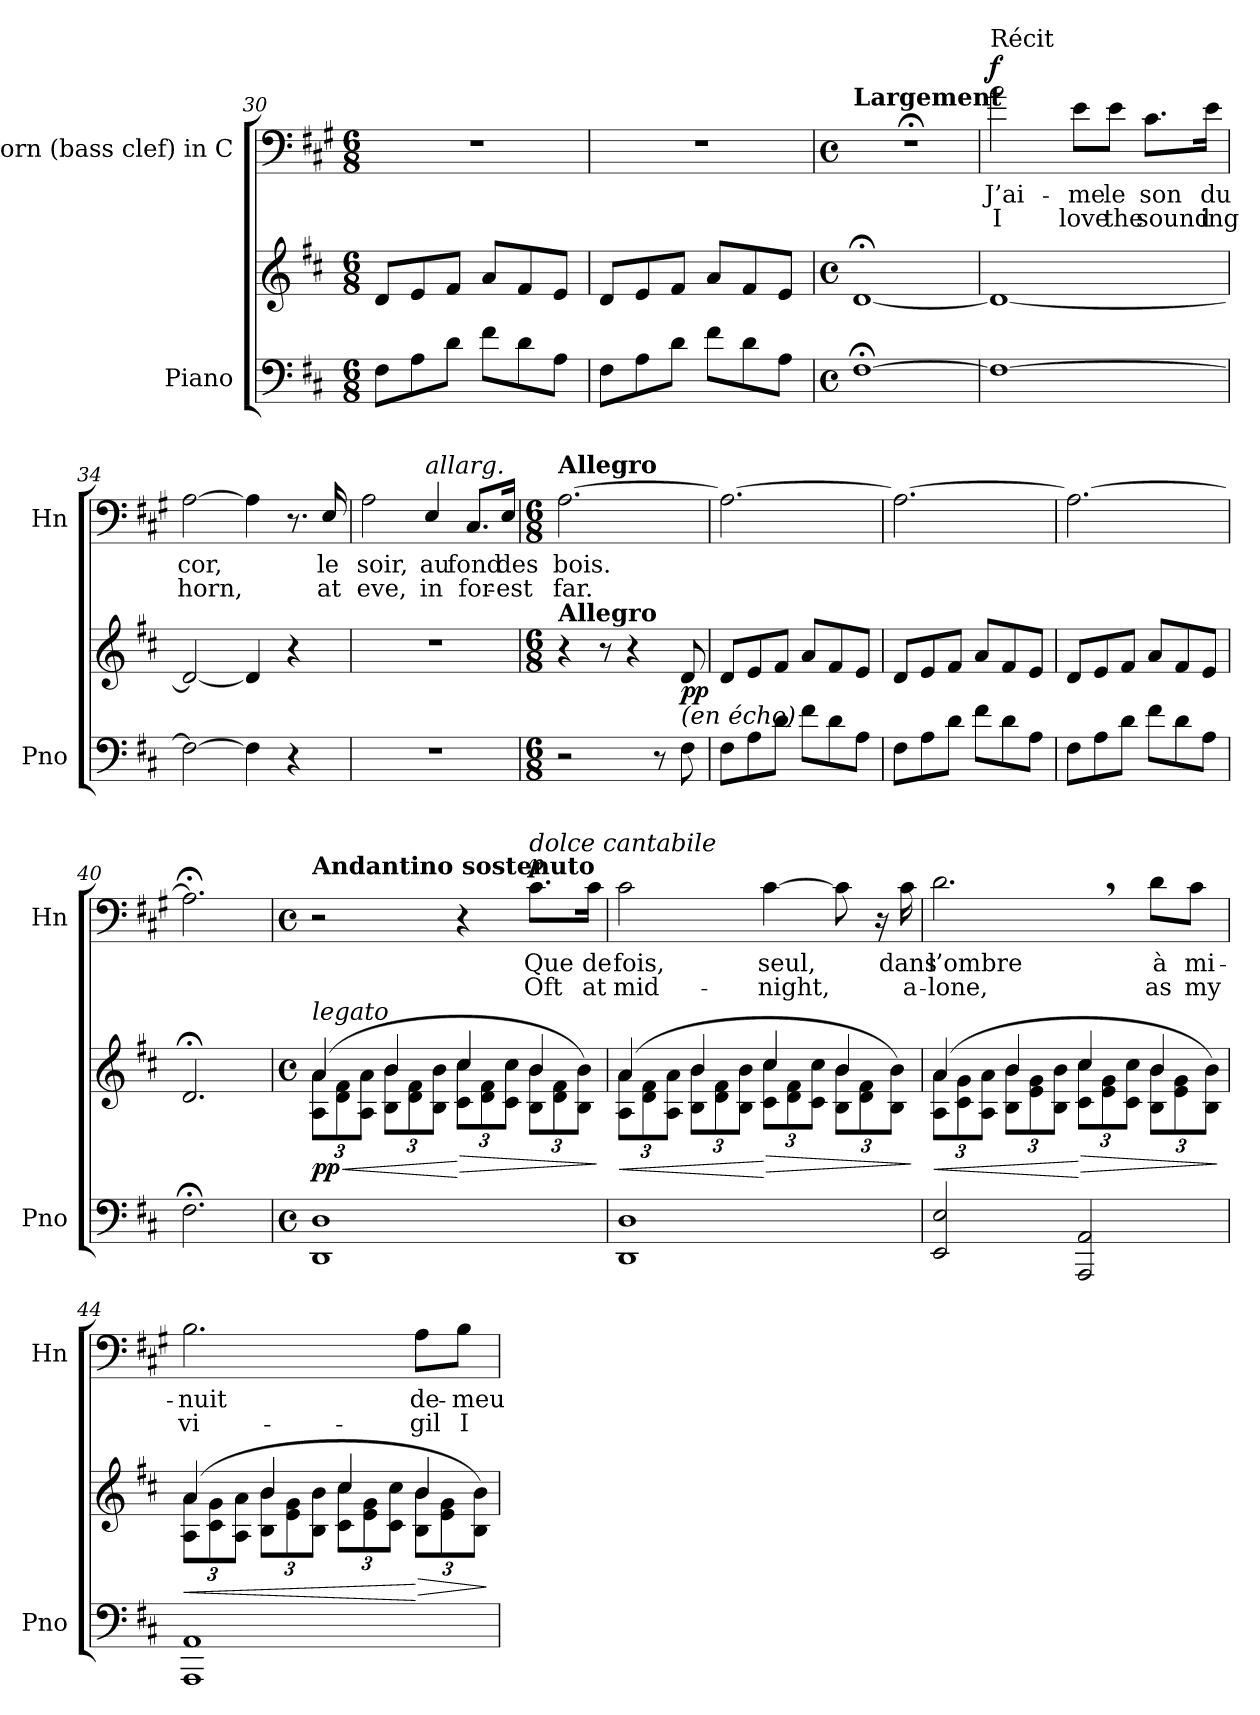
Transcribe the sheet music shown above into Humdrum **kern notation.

**kern	**kern	**dynam	**kern	**text	**text	**dynam
*part2	*part2	*part2	*part1	*part1	*part1	*part1
*staff3	*staff2	*staff2/3	*staff1	*staff1	*staff1	*staff1
*I"Piano	*	*	*I"Horn (bass clef) in C	*	*	*
*I'Pno	*	*	*I'Hn	*	*	*
*clefF4	*clefG2	*	*clefF4	*	*	*
*	*	*	*ITrd4c7	*	*	*
*k[f#c#]	*k[f#c#]	*	*k[f#c#]	*	*	*
*M6/8	*M6/8	*	*M6/8	*	*	*
=30	=30	=30	=30	=30	=30	=30
8F#\L	8d/L	.	2.r	.	.	.
8A\	8e/	.	.	.	.	.
8d\J	8f#/J	.	.	.	.	.
8f#\L	8a/L	.	.	.	.	.
8d\	8f#/	.	.	.	.	.
8A\J	8e/J	.	.	.	.	.
=31	=31	=31	=31	=31	=31	=31
8F#\L	8d/L	.	2.r	.	.	.
8A\	8e/	.	.	.	.	.
8d\J	8f#/J	.	.	.	.	.
8f#\L	8a/L	.	.	.	.	.
8d\	8f#/	.	.	.	.	.
8A\J	8e/J	.	.	.	.	.
!!LO:LB:g=z
=32	=32	=32	=32	=32	=32	=32
*M4/4	*M4/4	*	*M4/4	*	*	*
*met(c)	*met(c)	*	*met(c)	*	*	*
!	!	!	!LO:TX:a:B:t=Largement	!	!	!
[1F#;<	[1d;<	.	1r;<	.	.	.
=33	=33	=33	=33	=33	=33	=33
!	!	!	!LO:TX:a:t=Récit	!	!	!
!	!	!	!	!LO:LY:b	!LO:LY:b	!LO:DY:a
1F#_	1d_	.	2d\	J’ai-	I	f
!	!	!	!	!LO:LY:b	!LO:LY:b	!
.	.	.	8A\L	-me	love	.
!	!	!	!	!LO:LY:b	!LO:LY:b	!
.	.	.	8A\J	le	the	.
!	!	!	!	!LO:LY:b	!LO:LY:b	!
.	.	.	8.F#\L	son	sound-	.
!	!	!	!	!LO:LY:b	!LO:LY:b	!
.	.	.	16A\Jk	du	-ing	.
=34	=34	=34	=34	=34	=34	=34
!	!	!	!	!LO:LY:b	!LO:LY:b	!
2F#\_	2d/_	.	[2D\	cor,	horn,	.
4F#\]	4d/]	.	4D\]	.	.	.
4r	4r	.	8.r	.	.	.
!	!	!	!	!LO:LY:b	!LO:LY:b	!
.	.	.	16AA/	le	at	.
=35	=35	=35	=35	=35	=35	=35
!	!	!	!	!LO:LY:b	!LO:LY:b	!
1r	1r	.	2D\	soir,	eve,	.
!	!	!	!LO:TX:a:i:t=allarg.	!	!	!
!	!	!	!	!LO:LY:b	!LO:LY:b	!
.	.	.	4AA/	au	in	.
!	!	!	!	!LO:LY:b	!LO:LY:b	!
.	.	.	8.FF#/L	fond	for-	.
!	!	!	!	!LO:LY:b	!LO:LY:b	!
.	.	.	16AA/Jk	des	-est	.
!!LO:PB:g=z
=36	=36	=36	=36	=36	=36	=36
*M6/8	*M6/8	*	*M6/8	*	*	*
!	!	!	!LO:TX:a:B:t=Allegro	!	!	!
!	!LO:TX:a:B:t=Allegro	!	!	!	!	!
!	!	!	!	!LO:LY:b	!LO:LY:b	!
2r	4r	.	[2.D\	bois.	far.	.
.	8r	.	.	.	.	.
.	4r	.	.	.	.	.
8r	.	.	.	.	.	.
!	!LO:TX:b:i:t=(en écho)	!	!	!	!	!
!	!	!LO:DY:b	!	!	!	!
8F#\	8d/	pp	.	.	.	.
=37	=37	=37	=37	=37	=37	=37
8F#\L	8d/L	.	2.D\_	.	.	.
8A\	8e/	.	.	.	.	.
8d\J	8f#/J	.	.	.	.	.
8f#\L	8a/L	.	.	.	.	.
8d\	8f#/	.	.	.	.	.
8A\J	8e/J	.	.	.	.	.
=38	=38	=38	=38	=38	=38	=38
8F#\L	8d/L	.	2.D\_	.	.	.
8A\	8e/	.	.	.	.	.
8d\J	8f#/J	.	.	.	.	.
8f#\L	8a/L	.	.	.	.	.
8d\	8f#/	.	.	.	.	.
8A\J	8e/J	.	.	.	.	.
=39	=39	=39	=39	=39	=39	=39
8F#\L	8d/L	.	2.D\_	.	.	.
8A\	8e/	.	.	.	.	.
8d\J	8f#/J	.	.	.	.	.
8f#\L	8a/L	.	.	.	.	.
8d\	8f#/	.	.	.	.	.
8A\J	8e/J	.	.	.	.	.
=40	=40	=40	=40	=40	=40	=40
2.F#;<\	2.d;</	.	2.D;<\]	.	.	.
!!LO:LB:g=z
=41	=41	=41	=41	=41	=41	=41
*M4/4	*M4/4	*	*M4/4	*	*	*
*met(c)	*met(c)	*	*met(c)	*	*	*
!	!	!LO:HP:b	!	!	!	!
*	*^	*	*	*	*	*
*	*	*Xbrackettup	*	*	*	*	*
*	*v	*v	*	*	*	*	*
*	*	*	*MM46	*	*	*
*	*^	*	*	*	*	*
!	!	!	!	!LO:TX:a:B:t=Andantino sostenuto	!	!	!
!	!LO:TX:a:i:t=legato	!	!	!	!	!	!
!	!	!	!LO:DY:n=1:b	!	!	!	!
1DD 1D	(>4a/	12A\ 12a\L	< pp	2r	.	.	.
.	.	12d\ 12f#\	.	.	.	.	.
.	.	12A\ 12a\J	.	.	.	.	.
.	4b/	12B\ 12b\L	.	.	.	.	.
.	.	12d\ 12f#\	.	.	.	.	.
.	.	12B\ 12b\J	.	.	.	.	.
!	!	!	!LO:HP:n=1:b	!	!	!	!
.	4cc#/	12c#\ 12cc#\L	[ >	4r	.	.	.
.	.	12d\ 12f#\	.	.	.	.	.
.	.	12c#\ 12cc#\J	.	.	.	.	.
!	!	!	!	!LO:TX:a:i:t=dolce cantabile	!	!	!
!	!	!	!	!	!LO:LY:b	!LO:LY:b	!LO:DY:a
.	4b/	12B\ 12b\L	.	8.F#\L	Que	Oft	p
.	.	12d\ 12f#\	.	.	.	.	.
.	.	12B\ 12b\J)	.	.	.	.	.
!	!	!	!	!	!LO:LY:b	!LO:LY:b	!
.	.	.	.	16F#\Jk	de	at	.
*	*v	*v	*	*	*	*	*
.	.	]	.	.	.	.
=42	=42	=42	=42	=42	=42	=42
!	!	!LO:HP:b	!	!LO:LY:b	!LO:LY:b	!
*	*^	*	*	*	*	*
1DD 1D	(>4a/	12A\ 12a\L	<	2F#\	fois,	mid-	.
.	.	12d\ 12f#\	.	.	.	.	.
.	.	12A\ 12a\J	.	.	.	.	.
.	4b/	12B\ 12b\L	.	.	.	.	.
.	.	12d\ 12f#\	.	.	.	.	.
.	.	12B\ 12b\J	.	.	.	.	.
!	!	!	!LO:HP:n=1:b	!	!LO:LY:b	!LO:LY:b	!
.	4cc#/	12c#\ 12cc#\L	[ >	[4F#\	seul,	-night,	.
.	.	12d\ 12f#\	.	.	.	.	.
.	.	12c#\ 12cc#\J	.	.	.	.	.
.	4b/	12B\ 12b\L	.	8F#\]	.	.	.
.	.	12d\ 12f#\	.	.	.	.	.
.	.	.	.	16r	.	.	.
.	.	12B\ 12b\J)	.	.	.	.	.
!	!	!	!	!	!LO:LY:b	!LO:LY:b	!
.	.	.	.	16F#\	dans	a-	.
*	*v	*v	*	*	*	*	*
.	.	]	.	.	.	.
=43	=43	=43	=43	=43	=43	=43
!	!	!LO:HP:b	!	!LO:LY:b	!LO:LY:b	!
*	*^	*	*	*	*	*
2EE/ 2E/	(>4a/	12A\ 12a\L	<	2.G,\	l’ombre	-lone,	.
.	.	12c#\ 12g\	.	.	.	.	.
.	.	12A\ 12a\J	.	.	.	.	.
.	4b/	12B\ 12b\L	.	.	.	.	.
.	.	12e\ 12g\	.	.	.	.	.
.	.	12B\ 12b\J	.	.	.	.	.
!	!	!	!LO:HP:n=1:b	!	!	!	!
2AAA/ 2AA/	4cc#/	12c#\ 12cc#\L	[ >	.	.	.	.
.	.	12e\ 12g\	.	.	.	.	.
.	.	12c#\ 12cc#\J	.	.	.	.	.
!	!	!	!	!	!LO:LY:b	!LO:LY:b	!
.	4b/	12B\ 12b\L	.	8G\L	-à	as	.
.	.	12e\ 12g\	.	.	.	.	.
!	!	!	!	!	!LO:LY:b	!LO:LY:b	!
.	.	.	.	8F#\J	mi-	my	.
.	.	12B\ 12b\J)	.	.	.	.	.
*	*v	*v	*	*	*	*	*
.	.	]	.	.	.	.
!!LO:LB:g=z
=44	=44	=44	=44	=44	=44	=44
!	!	!LO:HP:b	!	!LO:LY:b	!LO:LY:b	!
*	*^	*	*	*	*	*
1AAA 1AA	(>4a/	12A\ 12a\L	<	2.E\	-nuit	vi-	.
.	.	12c#\ 12g\	.	.	.	.	.
.	.	12A\ 12a\J	.	.	.	.	.
.	4b/	12B\ 12b\L	.	.	.	.	.
.	.	12e\ 12g\	.	.	.	.	.
.	.	12B\ 12b\J	.	.	.	.	.
.	4cc#/	12c#\ 12cc#\L	.	.	.	.	.
.	.	12e\ 12g\	.	.	.	.	.
.	.	12c#\ 12cc#\J	.	.	.	.	.
!	!	!	!LO:HP:n=1:b	!	!LO:LY:b	!LO:LY:b	!
.	4b/	12B\ 12b\L	[ >	8D\L	de-	-gil	.
.	.	12e\ 12g\	.	.	.	.	.
!	!	!	!	!	!LO:LY:b	!LO:LY:b	!
.	.	.	.	8E\J	-meu-	I	.
.	.	12B\ 12b\J)	.	.	.	.	.
*	*v	*v	*	*	*	*	*
.	.	]	.	.	.	.
=	=	=	=	=	=	=
*-	*-	*-	*-	*-	*-	*-
